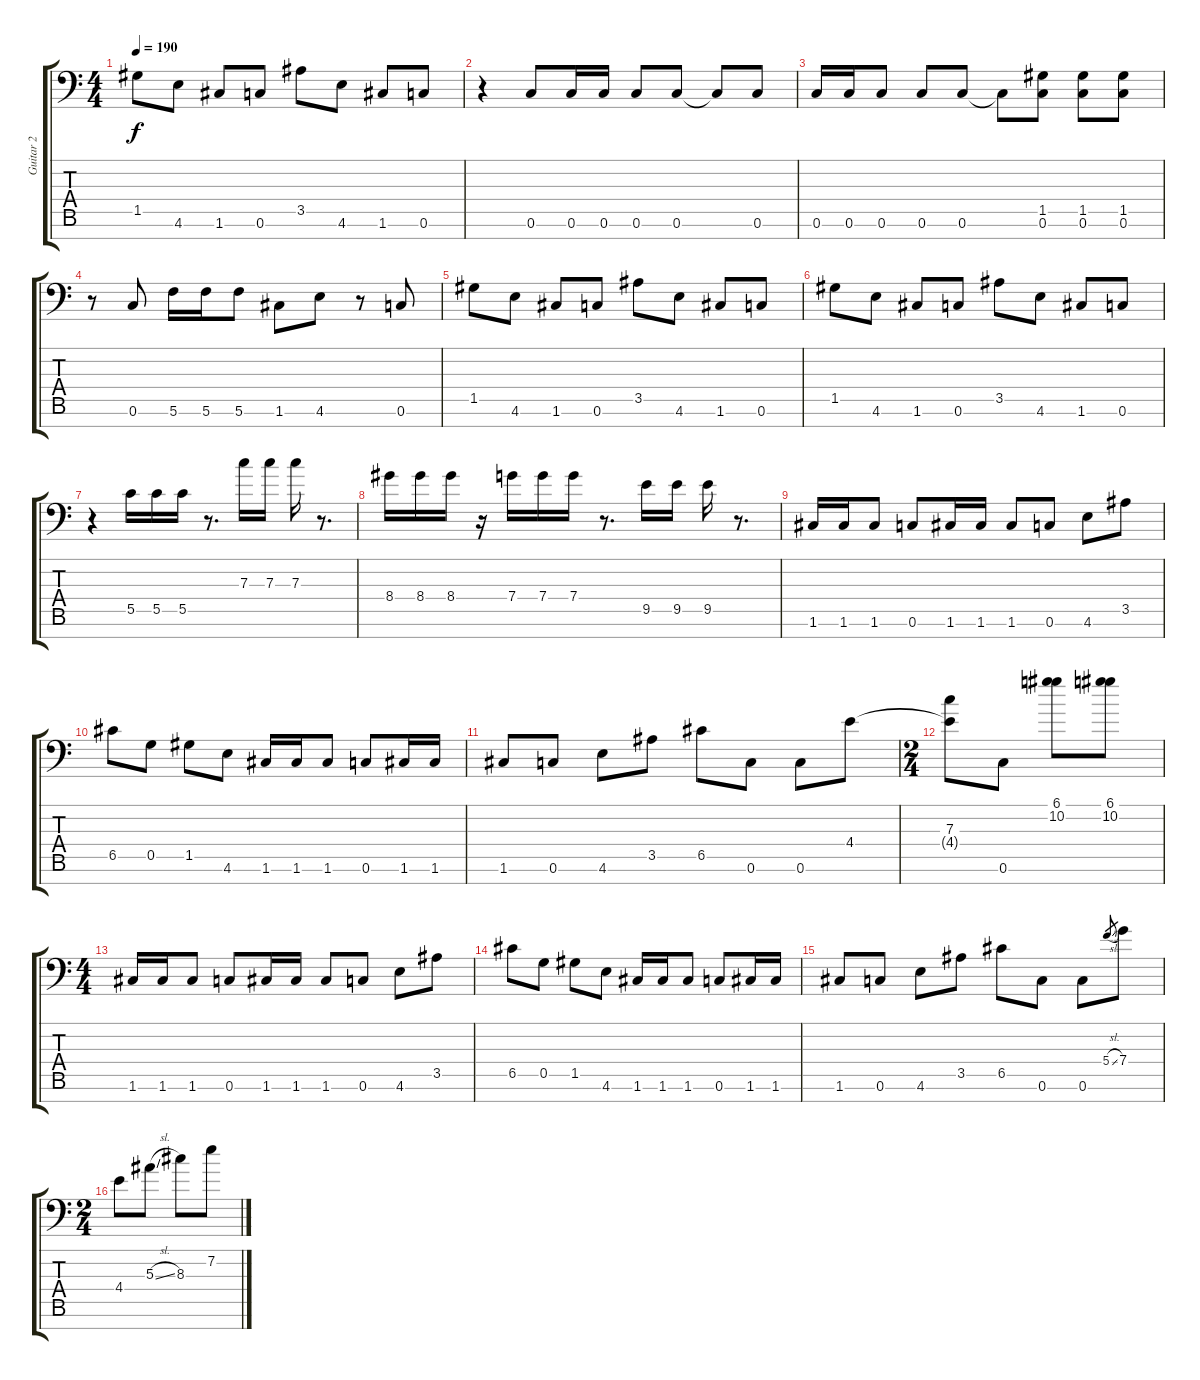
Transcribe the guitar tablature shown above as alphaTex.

\track ("Guitar 2" "Guitar 2") {instrument distortionguitar}
\staff {score tabs}
\tuning (D4 A3 F3 C3 G2 C2 G1) {hide}
\ts (4 4)
\tempo 190
\clef f4
\ks c
1.5.8{dy f} 4.6.8 1.6.8 0.6.8 3.5.8 4.6.8 1.6.8 0.6.8 |
r.4 0.6.8 0.6.16 0.6.16 0.6.8 0.6.8 0.6{t}.8 0.6.8 |
0.6.16 0.6.16 0.6.8 0.6.8 0.6.8 0.6{t}.8 (1.5 0.6).8 (1.5 0.6).8 (1.5 0.6).8 |
r.8 0.6.8 5.6.16 5.6.16 5.6.8 1.6.8 4.6.8 r.8 0.6.8 |
1.5.8 4.6.8 1.6.8 0.6.8 3.5.8 4.6.8 1.6.8 0.6.8 |
1.5.8 4.6.8 1.6.8 0.6.8 3.5.8 4.6.8 1.6.8 0.6.8 |
r.4 5.5.16 5.5.16 5.5.16 r.8{d} 7.3.16 7.3.16 7.3.16 r.8{d} |
8.4.16 8.4.16 8.4.16 r.16 7.4.16 7.4.16 7.4.16 r.8{d} 9.5.16 9.5.16 9.5.16 r.8{d} |
1.6.16 1.6.16 1.6.8 0.6.8 1.6.16 1.6.16 1.6.8 0.6.8 4.6.8 3.5.8 |
6.5.8 0.5.8 1.5.8 4.6.8 1.6.16 1.6.16 1.6.8 0.6.8 1.6.16 1.6.16 |
1.6.8 0.6.8 4.6.8 3.5.8 6.5.8 0.6.8 0.6.8 4.4.8 |
\ts (2 4)
(7.3 4.4{t}).8 0.6.8 (6.1 10.2).8 (6.1 10.2).8 |
\ts (4 4)
1.6.16 1.6.16 1.6.8 0.6.8 1.6.16 1.6.16 1.6.8 0.6.8 4.6.8 3.5.8 |
6.5.8 0.5.8 1.5.8 4.6.8 1.6.16 1.6.16 1.6.8 0.6.8 1.6.16 1.6.16 |
1.6.8 0.6.8 4.6.8 3.5.8 6.5.8 0.6.8 0.6.8 5.4{sl}.8{gr} 7.4.8 |
\ts (2 4)
4.4.8 5.3{sl}.8 8.3.8 7.2.8
